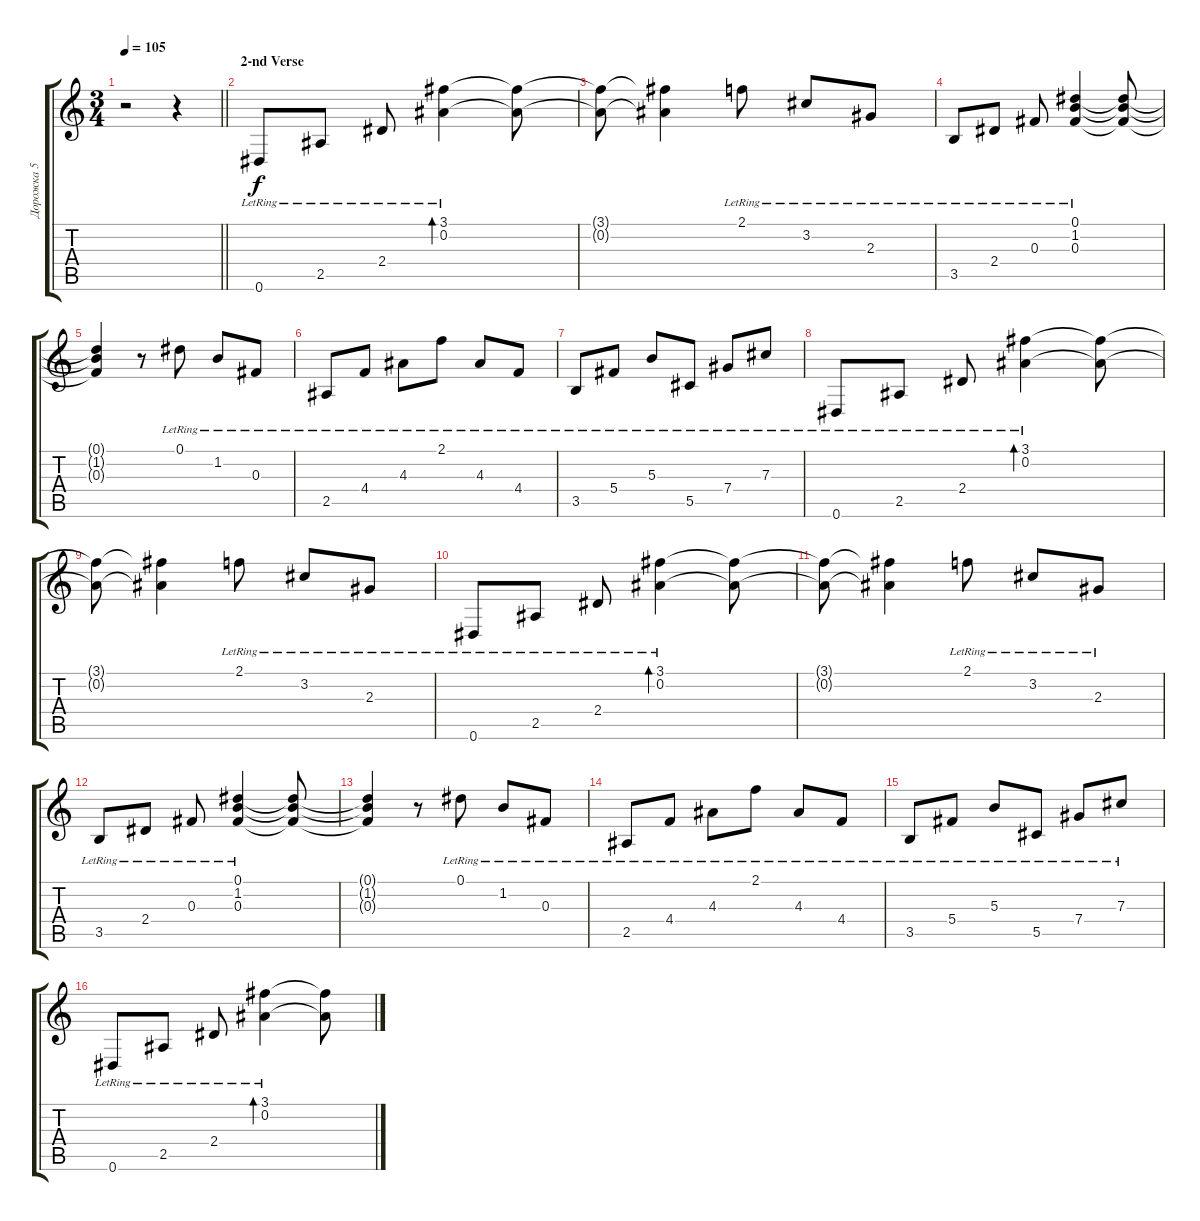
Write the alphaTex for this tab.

\track ("Дорожка 5" "Дорожка 5") {instrument electricguitarclean}
\staff {score tabs}
\tuning (Eb4 Bb3 Gb3 Db3 Ab2 Eb2) {hide}
\ts (3 4)
\tempo 105
\clef g2
\barLineRight lightlight
\ks c
r.2{dy f} r.4 |
\section ("" "2-nd Verse")
0.6{lr}.8 2.5{lr}.8 2.4{lr}.8 (3.1 0.2{lr}).4{bd 60} (3.1{t} 0.2{t}).8 |
(3.1{t} 0.2{t}).8 (3.1{t} 0.2{t}).4 2.1{lr}.8 3.2{lr}.8 2.3{lr}.8 |
3.5{lr}.8 2.4{lr}.8 0.3{lr}.8 (0.1 1.2 0.3{lr}).4 (0.1{t} 1.2{t} 0.3{t}).8 |
(0.1{t} 1.2{t} 0.3{t}).4 r.8 0.1{lr}.8 1.2{lr}.8 0.3{lr}.8 |
2.5{lr}.8 4.4{lr}.8 4.3{lr}.8 2.1{lr}.8 4.3{lr}.8 4.4{lr}.8 |
3.5{lr}.8 5.4{lr}.8 5.3{lr}.8 5.5{lr}.8 7.4{lr}.8 7.3{lr}.8 |
0.6{lr}.8 2.5{lr}.8 2.4{lr}.8 (3.1 0.2{lr}).4{bd 60} (3.1{t} 0.2{t}).8 |
(3.1{t} 0.2{t}).8 (3.1{t} 0.2{t}).4 2.1{lr}.8 3.2{lr}.8 2.3{lr}.8 |
0.6{lr}.8 2.5{lr}.8 2.4{lr}.8 (3.1 0.2{lr}).4{bd 60} (3.1{t} 0.2{t}).8 |
(3.1{t} 0.2{t}).8 (3.1{t} 0.2{t}).4 2.1{lr}.8 3.2{lr}.8 2.3{lr}.8 |
3.5{lr}.8 2.4{lr}.8 0.3{lr}.8 (0.1 1.2 0.3{lr}).4 (0.1{t} 1.2{t} 0.3{t}).8 |
(0.1{t} 1.2{t} 0.3{t}).4 r.8 0.1{lr}.8 1.2{lr}.8 0.3{lr}.8 |
2.5{lr}.8 4.4{lr}.8 4.3{lr}.8 2.1{lr}.8 4.3{lr}.8 4.4{lr}.8 |
3.5{lr}.8 5.4{lr}.8 5.3{lr}.8 5.5{lr}.8 7.4{lr}.8 7.3{lr}.8 |
0.6{lr}.8 2.5{lr}.8 2.4{lr}.8 (3.1 0.2{lr}).4{bd 60} (3.1{t} 0.2{t}).8
